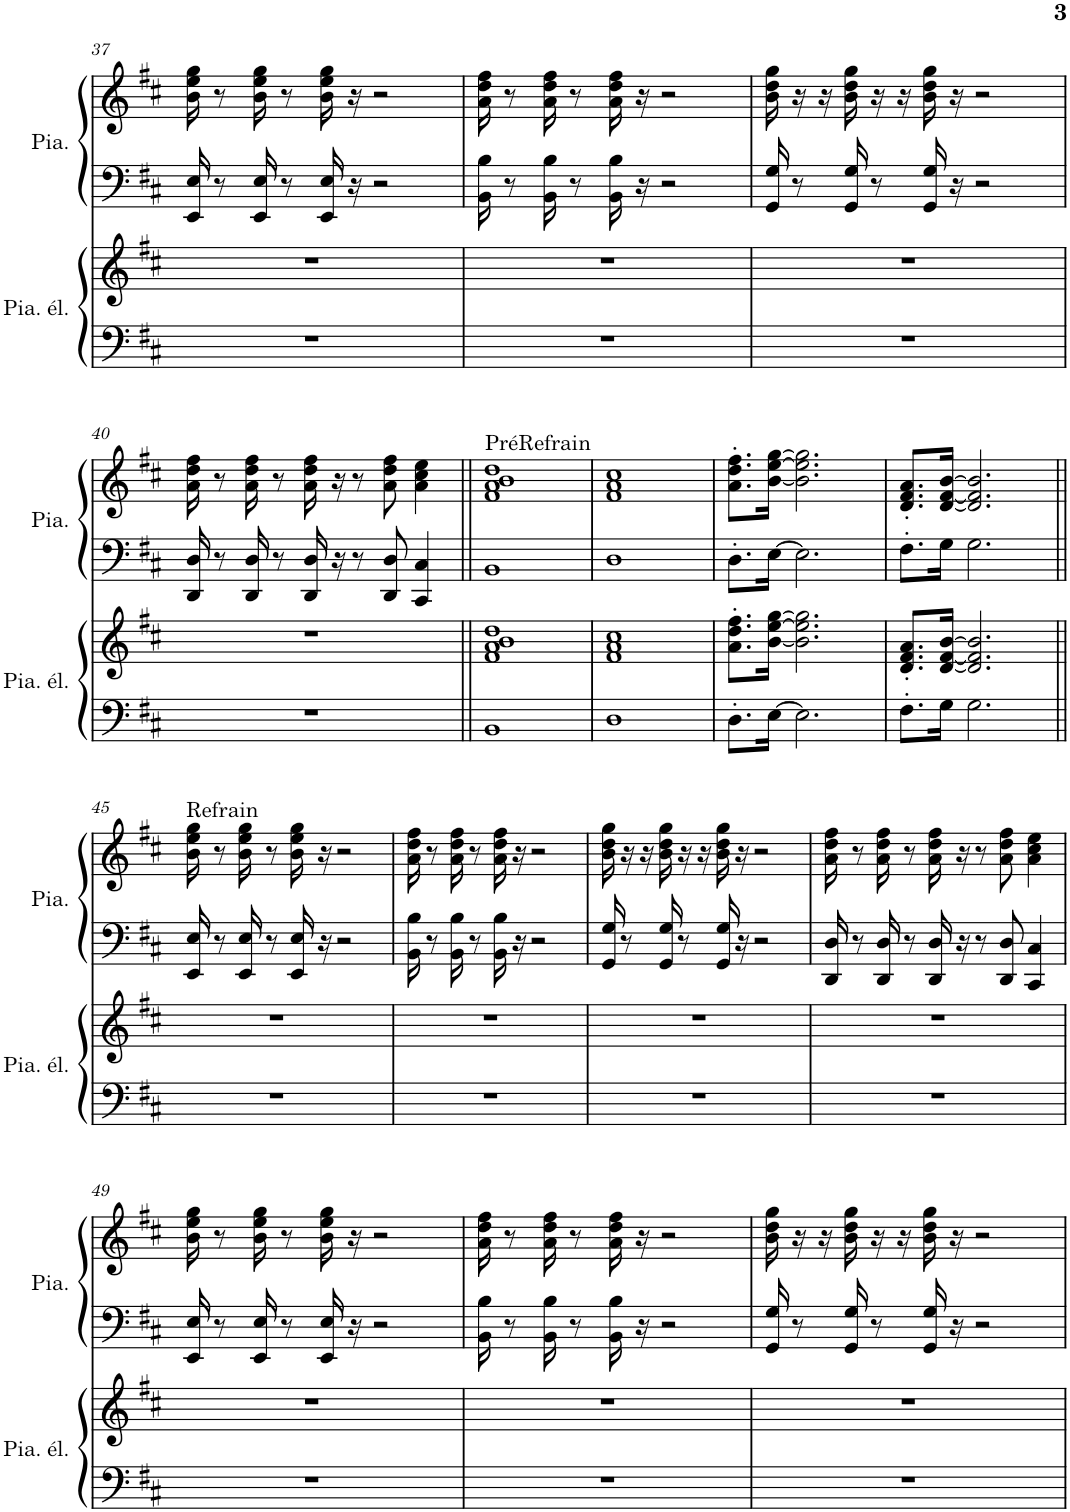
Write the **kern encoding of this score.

**kern	**kern	**kern	**kern
*part2	*part2	*part1	*part1
*staff4	*staff3	*staff2	*staff1
*I"Piano électrique	*	*I"Piano	*
*I'Pia. él.	*	*I'Pia.	*
!!LO:PB:g=z
*clefF4	*clefG2	*clefF4	*clefG2
*k[f#c#]	*k[f#c#]	*k[f#c#]	*k[f#c#]
*M4/4	*M4/4	*M4/4	*M4/4
=37	=37	=37	=37
1r	1r	16EE/ 16E/	16b\ 16ee\ 16gg\
.	.	8r	8r
.	.	16EE/ 16E/	16b\ 16ee\ 16gg\
.	.	8r	8r
.	.	16EE/ 16E/	16b\ 16ee\ 16gg\
.	.	16r	16r
.	.	2r	2r
=38	=38	=38	=38
1r	1r	16BB\ 16B\	16a\ 16dd\ 16ff#\
.	.	8r	8r
.	.	16BB\ 16B\	16a\ 16dd\ 16ff#\
.	.	8r	8r
.	.	16BB\ 16B\	16a\ 16dd\ 16ff#\
.	.	16r	16r
.	.	2r	2r
=39	=39	=39	=39
1r	1r	16GG/ 16G/	16b\ 16dd\ 16gg\
.	.	8r	16r
.	.	.	16r
.	.	16GG/ 16G/	16b\ 16dd\ 16gg\
.	.	8r	16r
.	.	.	16r
.	.	16GG/ 16G/	16b\ 16dd\ 16gg\
.	.	16r	16r
.	.	2r	2r
!!LO:LB:g=z
=40	=40	=40	=40
1r	1r	16DD/ 16D/	16a\ 16dd\ 16ff#\
.	.	8r	8r
.	.	16DD/ 16D/	16a\ 16dd\ 16ff#\
.	.	8r	8r
.	.	16DD/ 16D/	16a\ 16dd\ 16ff#\
.	.	16r	16r
.	.	8r	8r
.	.	8DD/ 8D/	8a\ 8dd\ 8ff#\
.	.	4CC#/ 4C#/	4a\ 4cc#\ 4ee\
=41||	=41||	=41||	=41||
!	!	!	!LO:TX:a:t=PréRefrain
1BB	1f# 1a 1b 1dd	1BB	1f# 1a 1b 1dd
=42	=42	=42	=42
1D	1f# 1a 1cc#	1D	1f# 1a 1cc#
=43	=43	=43	=43
8.D'\L	8.a\' 8.dd\' 8.ff#\'L	8.D'\L	8.a\' 8.dd\' 8.ff#\'L
[16E\Jk	[16b\ [16ee\ [16gg\Jk	[16E\Jk	[16b\ [16ee\ [16gg\Jk
2.E\]	2.b\] 2.ee\] 2.gg\]	2.E\]	2.b\] 2.ee\] 2.gg\]
=44	=44	=44	=44
8.F#'\L	8.d/' 8.f#/' 8.a/'L	8.F#'\L	8.d/' 8.f#/' 8.a/'L
16G\Jk	[16d/ [16f#/ [16b/Jk	16G\Jk	[16d/ [16f#/ [16b/Jk
2.G\	2.d/] 2.f#/] 2.b/]	2.G\	2.d/] 2.f#/] 2.b/]
!!LO:LB:g=z
=45||	=45||	=45||	=45||
!	!	!	!LO:TX:a:t=Refrain
1r	1r	16EE/ 16E/	16b\ 16ee\ 16gg\
.	.	8r	8r
.	.	16EE/ 16E/	16b\ 16ee\ 16gg\
.	.	8r	8r
.	.	16EE/ 16E/	16b\ 16ee\ 16gg\
.	.	16r	16r
.	.	2r	2r
=46	=46	=46	=46
1r	1r	16BB\ 16B\	16a\ 16dd\ 16ff#\
.	.	8r	8r
.	.	16BB\ 16B\	16a\ 16dd\ 16ff#\
.	.	8r	8r
.	.	16BB\ 16B\	16a\ 16dd\ 16ff#\
.	.	16r	16r
.	.	2r	2r
=47	=47	=47	=47
1r	1r	16GG/ 16G/	16b\ 16dd\ 16gg\
.	.	8r	16r
.	.	.	16r
.	.	16GG/ 16G/	16b\ 16dd\ 16gg\
.	.	8r	16r
.	.	.	16r
.	.	16GG/ 16G/	16b\ 16dd\ 16gg\
.	.	16r	16r
.	.	2r	2r
=48	=48	=48	=48
1r	1r	16DD/ 16D/	16a\ 16dd\ 16ff#\
.	.	8r	8r
.	.	16DD/ 16D/	16a\ 16dd\ 16ff#\
.	.	8r	8r
.	.	16DD/ 16D/	16a\ 16dd\ 16ff#\
.	.	16r	16r
.	.	8r	8r
.	.	8DD/ 8D/	8a\ 8dd\ 8ff#\
.	.	4CC#/ 4C#/	4a\ 4cc#\ 4ee\
!!LO:LB:g=z
=49	=49	=49	=49
1r	1r	16EE/ 16E/	16b\ 16ee\ 16gg\
.	.	8r	8r
.	.	16EE/ 16E/	16b\ 16ee\ 16gg\
.	.	8r	8r
.	.	16EE/ 16E/	16b\ 16ee\ 16gg\
.	.	16r	16r
.	.	2r	2r
=50	=50	=50	=50
1r	1r	16BB\ 16B\	16a\ 16dd\ 16ff#\
.	.	8r	8r
.	.	16BB\ 16B\	16a\ 16dd\ 16ff#\
.	.	8r	8r
.	.	16BB\ 16B\	16a\ 16dd\ 16ff#\
.	.	16r	16r
.	.	2r	2r
=51	=51	=51	=51
1r	1r	16GG/ 16G/	16b\ 16dd\ 16gg\
.	.	8r	16r
.	.	.	16r
.	.	16GG/ 16G/	16b\ 16dd\ 16gg\
.	.	8r	16r
.	.	.	16r
.	.	16GG/ 16G/	16b\ 16dd\ 16gg\
.	.	16r	16r
.	.	2r	2r
=	=	=	=
*-	*-	*-	*-
